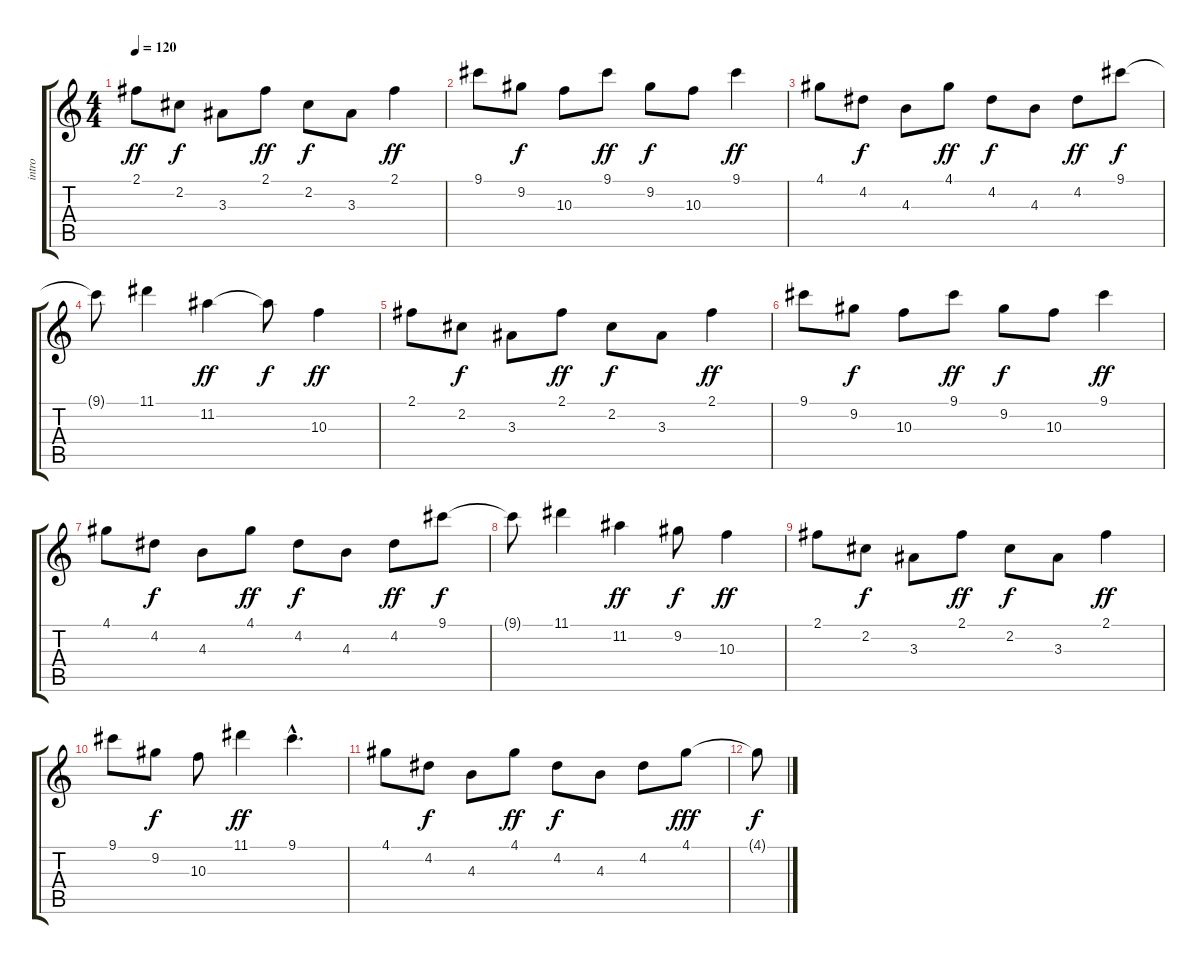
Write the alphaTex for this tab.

\track ("intro" "intro") {instrument distortionguitar}
\staff {score tabs}
\tuning (E4 B3 G3 D3 A2 E2) {hide}
\ts (4 4)
\tempo 120
\clef g2
\ks c
2.1.8{dy ff} 2.2.8{dy f} 3.3.8 2.1.8{dy ff} 2.2.8{dy f} 3.3.8 2.1.4{dy ff} |
9.1.8 9.2.8{dy f} 10.3.8 9.1.8{dy ff} 9.2.8{dy f} 10.3.8 9.1.4{dy ff} |
4.1.8 4.2.8{dy f} 4.3.8 4.1.8{dy ff} 4.2.8{dy f} 4.3.8 4.2.8{dy ff} 9.1.8{dy f} |
9.1{t}.8 11.1.4 11.2.4{dy ff} 11.2{t}.8{dy f} 10.3.4{dy ff} |
2.1.8 2.2.8{dy f} 3.3.8 2.1.8{dy ff} 2.2.8{dy f} 3.3.8 2.1.4{dy ff} |
9.1.8 9.2.8{dy f} 10.3.8 9.1.8{dy ff} 9.2.8{dy f} 10.3.8 9.1.4{dy ff} |
4.1.8 4.2.8{dy f} 4.3.8 4.1.8{dy ff} 4.2.8{dy f} 4.3.8 4.2.8{dy ff} 9.1.8{dy f} |
9.1{t}.8 11.1.4 11.2.4{dy ff} 9.2.8{dy f} 10.3.4{dy ff} |
2.1.8 2.2.8{dy f} 3.3.8 2.1.8{dy ff} 2.2.8{dy f} 3.3.8 2.1.4{dy ff} |
9.1.8 9.2.8{dy f} 10.3.8 11.1.4{dy ff} 9.1{hac}.4{d} |
4.1.8 4.2.8{dy f} 4.3.8 4.1.8{dy ff} 4.2.8{dy f} 4.3.8 4.2.8 4.1.8{dy fff} |
4.1{t}.8{dy f}
